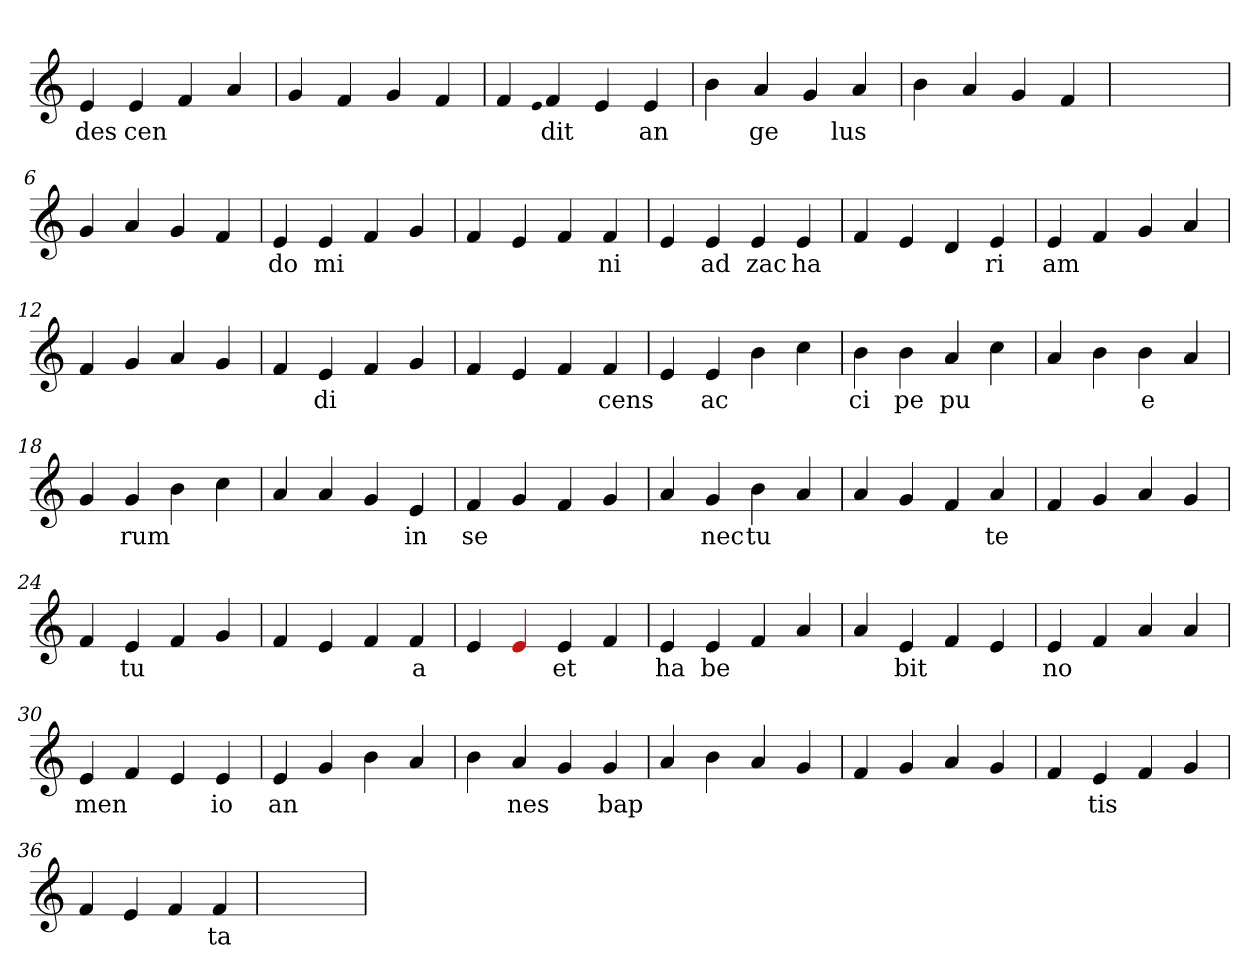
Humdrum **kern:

**kern	**text
*part1	*part1
*staff1	*staff1
*clefG2	*
=1	=1
4e	des
4e	cen
4f	.
4a	.
=2	=2
4g	.
4f	.
4g	.
4f	.
=3	=3
4f	.
qqe	.
4f	dit
4e	.
4e	an
=4	=4
4b	.
4a	ge
4g	.
4a	lus
=5	=5
4b	.
4a	.
4g	.
4f	.
=6	=6
1ryy	.
=6	=6
4g	.
4a	.
4g	.
4f	.
=7	=7
4e	do
4e	mi
4f	.
4g	.
=8	=8
4f	.
4e	.
4f	.
4f	ni
=9	=9
4e	.
4e	ad
4e	zac
4e	ha
=10	=10
4f	.
4e	.
4d	.
4e	ri
=11	=11
4e	am
4f	.
4g	.
4a	.
=12	=12
4f	.
4g	.
4a	.
4g	.
=13	=13
4f	.
4e	di
4f	.
4g	.
=14	=14
4f	.
4e	.
4f	.
4f	cens
=15	=15
4e	.
4e	ac
4b	.
4cc	.
=16	=16
4b	ci
4b	pe
4a	pu
4cc	.
=17	=17
4a	.
4b	.
4b	e
4a	.
=18	=18
4g	.
4g	rum
4b	.
4cc	.
=19	=19
4a	.
4a	.
4g	.
4e	in
=20	=20
4f	se
4g	.
4f	.
4g	.
=21	=21
4a	.
4g	nec
4b	tu
4a	.
=22	=22
4a	.
4g	.
4f	.
4a	te
=23	=23
4f	.
4g	.
4a	.
4g	.
=24	=24
4f	.
4e	tu
4f	.
4g	.
=25	=25
4f	.
4e	.
4f	.
4f	a
=26	=26
4e	.
4Re	.
4e	et
4f	.
=27	=27
4e	ha
4e	be
4f	.
4a	.
=28	=28
4a	.
4e	bit
4f	.
4e	.
=29	=29
4e	no
4f	.
4a	.
4a	.
=30	=30
4e	men
4f	.
4e	.
4e	io
=31	=31
4e	an
4g	.
4b	.
4a	.
=32	=32
4b	.
4a	nes
4g	.
4g	bap
=33	=33
4a	.
4b	.
4a	.
4g	.
=34	=34
4f	.
4g	.
4a	.
4g	.
=35	=35
4f	.
4e	tis
4f	.
4g	.
=36	=36
4f	.
4e	.
4f	.
4f	ta
=37	=37
1ryy	.
=	=
*-	*-
